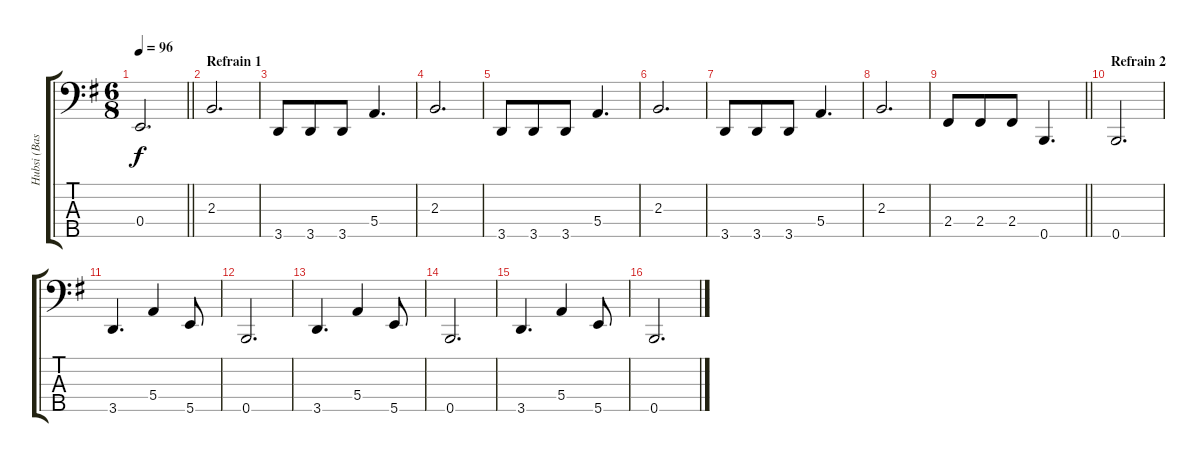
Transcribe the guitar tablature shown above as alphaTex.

\track ("Hubsi (Bass)" "Hubsi (Bas") {instrument electricbassfinger}
\staff {score tabs}
\tuning (G2 D2 A1 E1 B0) {hide}
\ts (6 8)
\tempo 96
\clef f4
\barLineRight lightlight
\ks g
0.4.2{d dy f} |
\section ("" "Refrain 1")
2.3.2{d} |
3.5.8 3.5.8 3.5.8 5.4.4{d} |
2.3.2{d} |
3.5.8 3.5.8 3.5.8 5.4.4{d} |
2.3.2{d} |
3.5.8 3.5.8 3.5.8 5.4.4{d} |
2.3.2{d} |
\barLineRight lightlight
2.4.8 2.4.8 2.4.8 0.5.4{d} |
\section ("" "Refrain 2")
0.5.2{d} |
3.5.4{d} 5.4.4 5.5.8 |
0.5.2{d} |
3.5.4{d} 5.4.4 5.5.8 |
0.5.2{d} |
3.5.4{d} 5.4.4 5.5.8 |
0.5.2{d}
